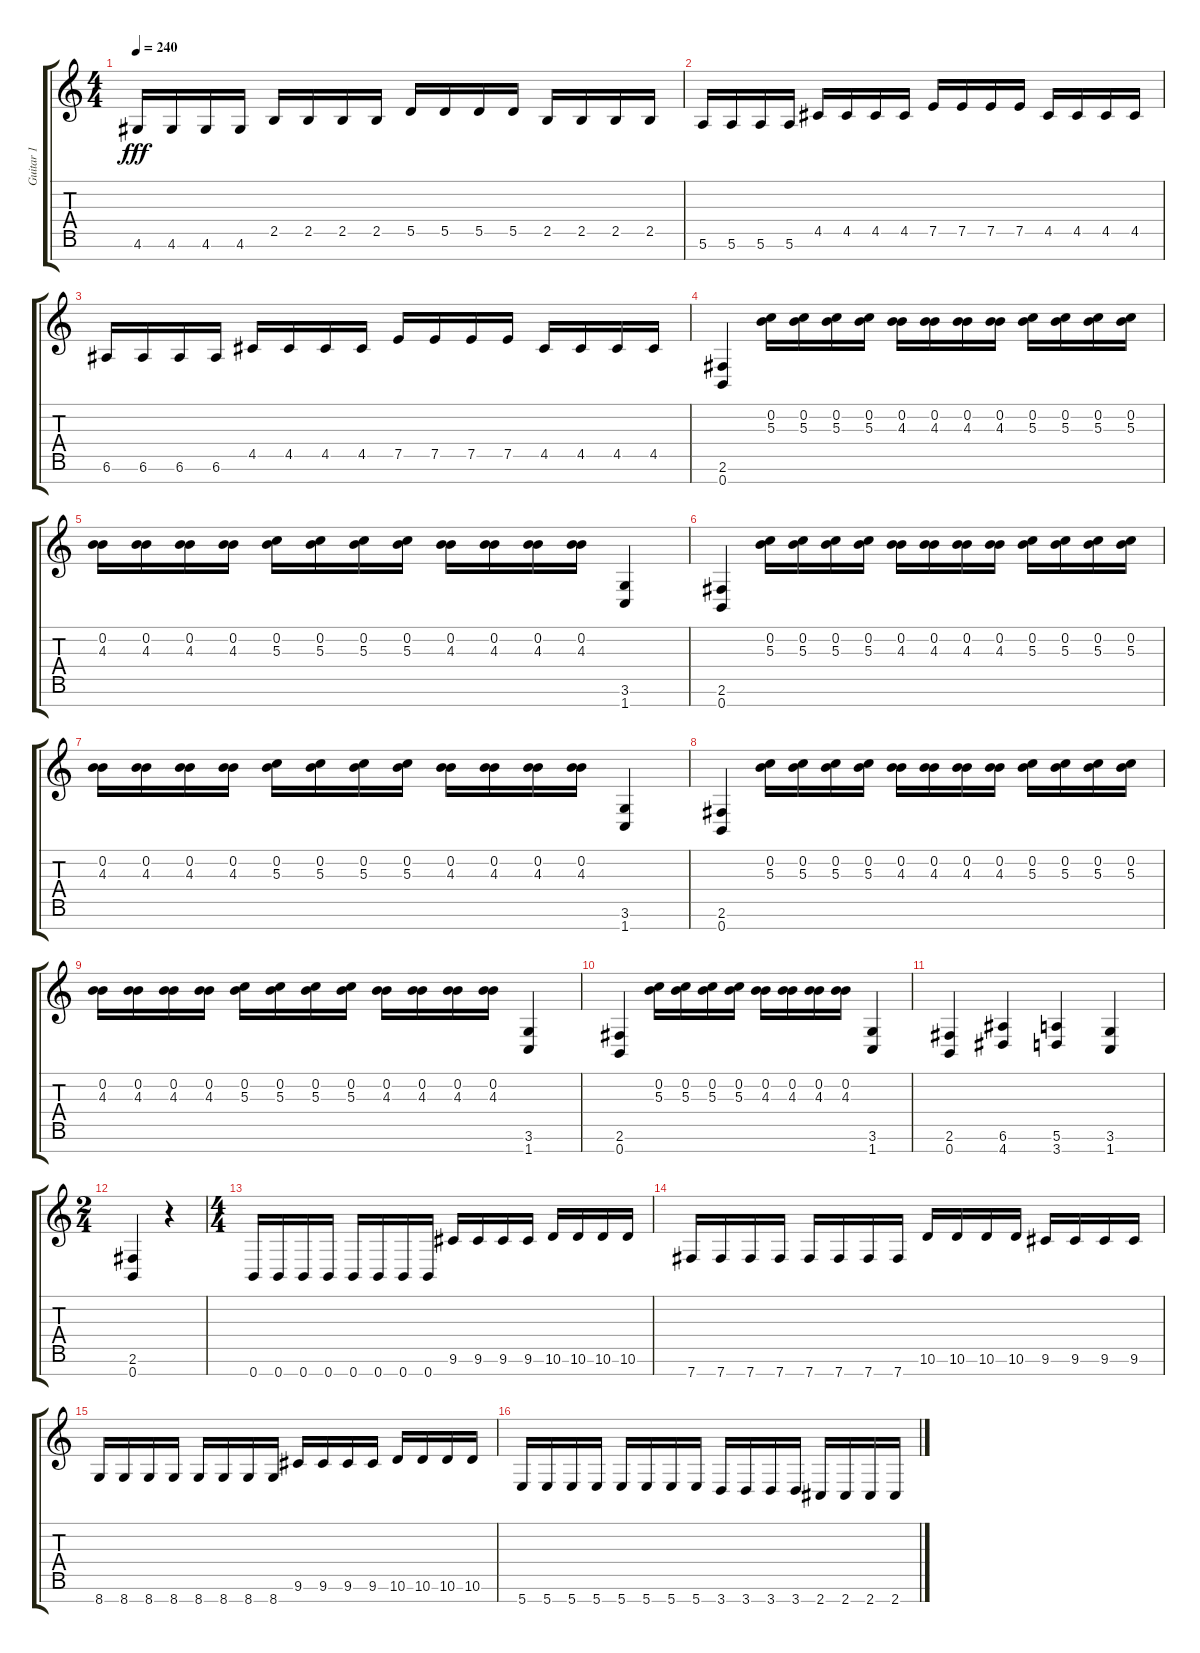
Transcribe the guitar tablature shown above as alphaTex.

\track ("Guitar 1" "Guitar 1") {instrument overdrivenguitar}
\staff {score tabs}
\tuning (E4 B3 G3 D3 A2 E2 B1) {hide}
\ts (4 4)
\tempo 240
\clef g2
\ks c
4.6.16{dy fff} 4.6.16 4.6.16 4.6.16 2.5.16 2.5.16 2.5.16 2.5.16 5.5.16 5.5.16 5.5.16 5.5.16 2.5.16 2.5.16 2.5.16 2.5.16 |
5.6.16 5.6.16 5.6.16 5.6.16 4.5.16 4.5.16 4.5.16 4.5.16 7.5.16 7.5.16 7.5.16 7.5.16 4.5.16 4.5.16 4.5.16 4.5.16 |
6.6.16 6.6.16 6.6.16 6.6.16 4.5.16 4.5.16 4.5.16 4.5.16 7.5.16 7.5.16 7.5.16 7.5.16 4.5.16 4.5.16 4.5.16 4.5.16 |
(2.6 0.7).4 (0.2 5.3).16 (0.2 5.3).16 (0.2 5.3).16 (0.2 5.3).16 (0.2 4.3).16 (0.2 4.3).16 (0.2 4.3).16 (0.2 4.3).16 (0.2 5.3).16 (0.2 5.3).16 (0.2 5.3).16 (0.2 5.3).16 |
(0.2 4.3).16 (0.2 4.3).16 (0.2 4.3).16 (0.2 4.3).16 (0.2 5.3).16 (0.2 5.3).16 (0.2 5.3).16 (0.2 5.3).16 (0.2 4.3).16 (0.2 4.3).16 (0.2 4.3).16 (0.2 4.3).16 (3.6 1.7).4 |
(2.6 0.7).4 (0.2 5.3).16 (0.2 5.3).16 (0.2 5.3).16 (0.2 5.3).16 (0.2 4.3).16 (0.2 4.3).16 (0.2 4.3).16 (0.2 4.3).16 (0.2 5.3).16 (0.2 5.3).16 (0.2 5.3).16 (0.2 5.3).16 |
(0.2 4.3).16 (0.2 4.3).16 (0.2 4.3).16 (0.2 4.3).16 (0.2 5.3).16 (0.2 5.3).16 (0.2 5.3).16 (0.2 5.3).16 (0.2 4.3).16 (0.2 4.3).16 (0.2 4.3).16 (0.2 4.3).16 (3.6 1.7).4 |
(2.6 0.7).4 (0.2 5.3).16 (0.2 5.3).16 (0.2 5.3).16 (0.2 5.3).16 (0.2 4.3).16 (0.2 4.3).16 (0.2 4.3).16 (0.2 4.3).16 (0.2 5.3).16 (0.2 5.3).16 (0.2 5.3).16 (0.2 5.3).16 |
(0.2 4.3).16 (0.2 4.3).16 (0.2 4.3).16 (0.2 4.3).16 (0.2 5.3).16 (0.2 5.3).16 (0.2 5.3).16 (0.2 5.3).16 (0.2 4.3).16 (0.2 4.3).16 (0.2 4.3).16 (0.2 4.3).16 (3.6 1.7).4 |
(2.6 0.7).4 (0.2 5.3).16 (0.2 5.3).16 (0.2 5.3).16 (0.2 5.3).16 (0.2 4.3).16 (0.2 4.3).16 (0.2 4.3).16 (0.2 4.3).16 (3.6 1.7).4 |
(2.6 0.7).4 (6.6 4.7).4 (5.6 3.7).4 (3.6 1.7).4 |
\ts (2 4)
(2.6 0.7).4 r.4 |
\ts (4 4)
0.7.16 0.7.16 0.7.16 0.7.16 0.7.16 0.7.16 0.7.16 0.7.16 9.6.16 9.6.16 9.6.16 9.6.16 10.6.16 10.6.16 10.6.16 10.6.16 |
7.7.16 7.7.16 7.7.16 7.7.16 7.7.16 7.7.16 7.7.16 7.7.16 10.6.16 10.6.16 10.6.16 10.6.16 9.6.16 9.6.16 9.6.16 9.6.16 |
8.7.16 8.7.16 8.7.16 8.7.16 8.7.16 8.7.16 8.7.16 8.7.16 9.6.16 9.6.16 9.6.16 9.6.16 10.6.16 10.6.16 10.6.16 10.6.16 |
5.7.16 5.7.16 5.7.16 5.7.16 5.7.16 5.7.16 5.7.16 5.7.16 3.7.16 3.7.16 3.7.16 3.7.16 2.7.16 2.7.16 2.7.16 2.7.16
